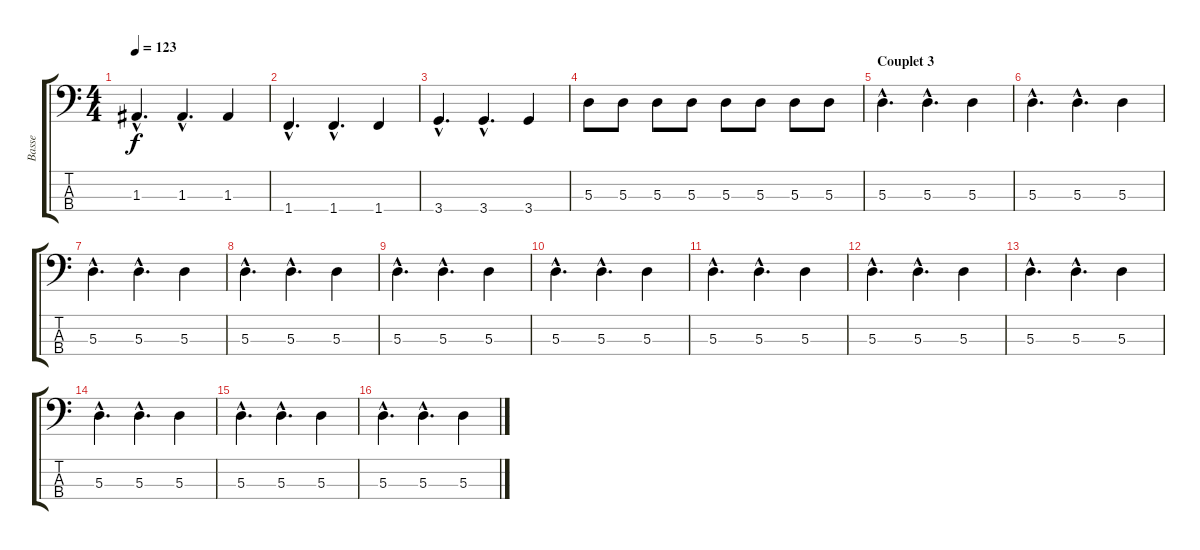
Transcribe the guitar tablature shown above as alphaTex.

\track ("Basse" "Basse") {instrument electricbassfinger}
\staff {score tabs}
\tuning (G2 D2 A1 E1) {hide}
\ts (4 4)
\tempo 123
\clef f4
\ks c
1.3{hac}.4{d dy f} 1.3{hac}.4{d} 1.3.4 |
1.4{hac}.4{d} 1.4{hac}.4{d} 1.4.4 |
3.4{hac}.4{d} 3.4{hac}.4{d} 3.4.4 |
5.3.8 5.3.8 5.3.8 5.3.8 5.3.8 5.3.8 5.3.8 5.3.8 |
\section ("" "Couplet 3")
5.3{hac}.4{d} 5.3{hac}.4{d} 5.3.4 |
5.3{hac}.4{d} 5.3{hac}.4{d} 5.3.4 |
5.3{hac}.4{d} 5.3{hac}.4{d} 5.3.4 |
5.3{hac}.4{d} 5.3{hac}.4{d} 5.3.4 |
5.3{hac}.4{d} 5.3{hac}.4{d} 5.3.4 |
5.3{hac}.4{d} 5.3{hac}.4{d} 5.3.4 |
5.3{hac}.4{d} 5.3{hac}.4{d} 5.3.4 |
5.3{hac}.4{d} 5.3{hac}.4{d} 5.3.4 |
5.3{hac}.4{d} 5.3{hac}.4{d} 5.3.4 |
5.3{hac}.4{d} 5.3{hac}.4{d} 5.3.4 |
5.3{hac}.4{d} 5.3{hac}.4{d} 5.3.4 |
5.3{hac}.4{d} 5.3{hac}.4{d} 5.3.4
